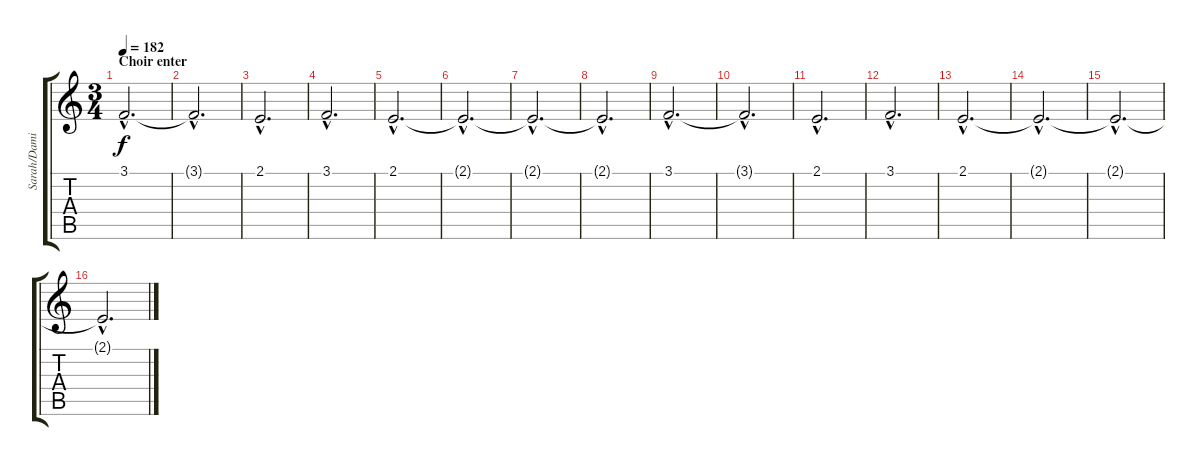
\track ("Sarah/Damien (Choir/Keyb)" "Sarah/Dami") {instrument pad4choir}
\staff {score tabs}
\tuning (D4 A3 F3 C3 G2 D2) {hide}
\ts (3 4)
\section ("" "Choir enter")
\tempo 182
\clef g2
\ks c
3.1{hac}.2{d dy f} |
3.1{hac t}.2{d} |
2.1{hac}.2{d} |
3.1{hac}.2{d} |
2.1{hac}.2{d} |
2.1{hac t}.2{d} |
2.1{hac t}.2{d} |
2.1{hac t}.2{d} |
3.1{hac}.2{d} |
3.1{hac t}.2{d} |
2.1{hac}.2{d} |
3.1{hac}.2{d} |
2.1{hac}.2{d} |
2.1{hac t}.2{d} |
2.1{hac t}.2{d} |
2.1{hac t}.2{d}
